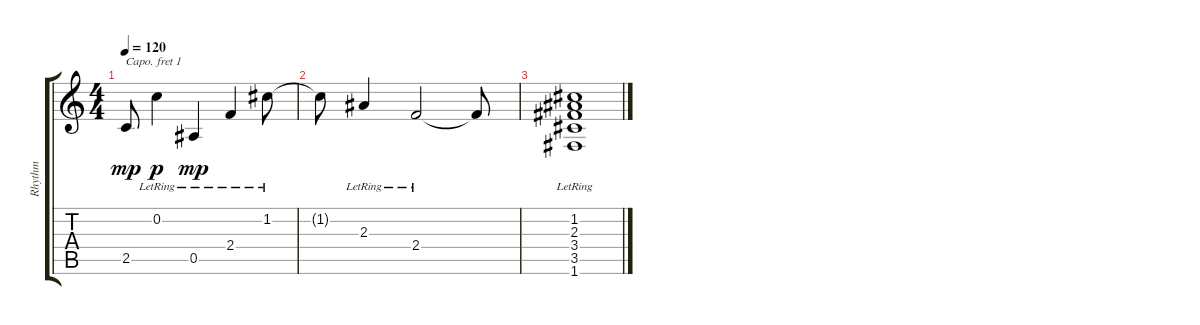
\track ("Rhythm" "Rhythm") {instrument acousticguitarsteel}
\staff {score tabs}
\capo 1
\tuning (E4 B3 G3 D3 A2 E2) {hide}
\ts (4 4)
\tempo 120
\clef g2
\ks c
2.5{t}.8{dy mp} 0.2{lr}.4{dy p} 0.5{lr}.4{dy mp} 2.4{lr}.4 1.2{lr}.8 |
1.2{t}.8 2.3{lr}.4 2.4{lr}.2 2.4{t}.8 |
(1.2{lr} 2.3{lr} 3.4{lr} 3.5{lr} 1.6{lr}).1
